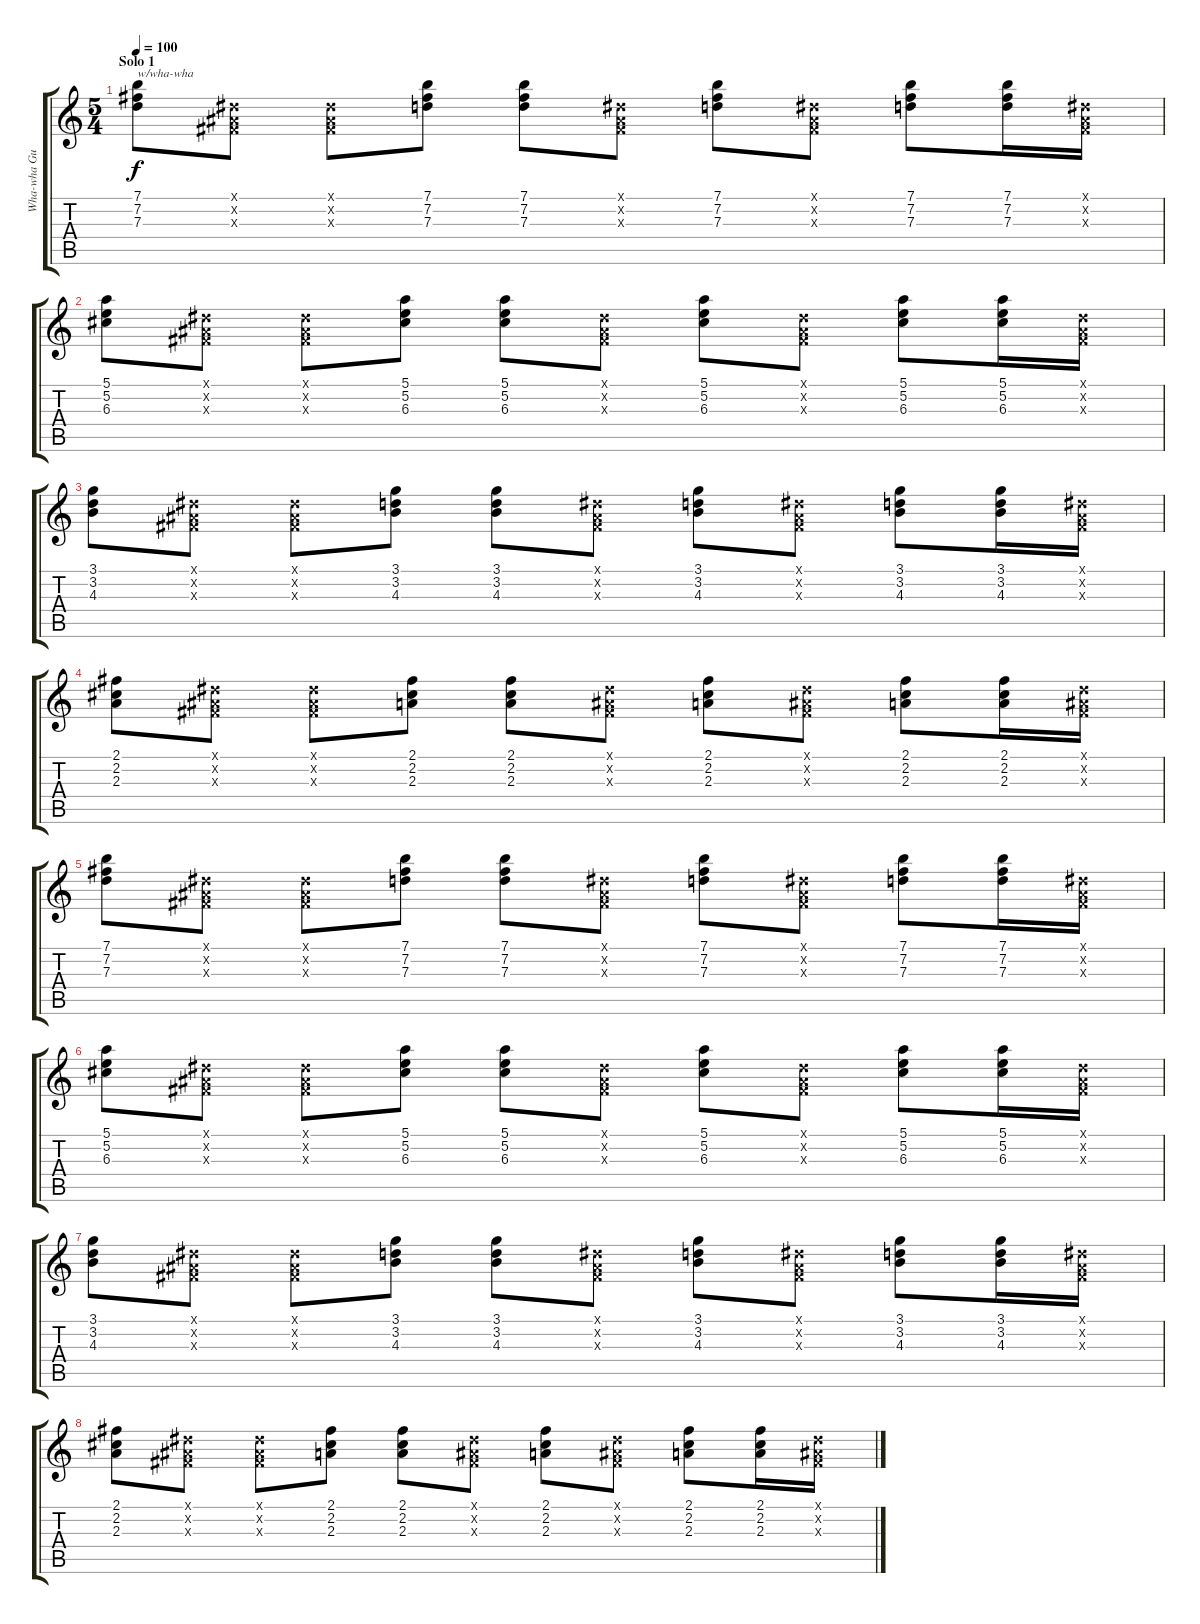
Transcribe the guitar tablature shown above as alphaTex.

\track ("Wha-wha Guitar" "Wha-wha Gu") {instrument electricguitarclean}
\staff {score tabs}
\tuning (E4 B3 G3 D3 A2 E2) {hide}
\ts (5 4)
\section ("" "Solo 1")
\tempo 100
\clef g2
\ks c
(7.1 7.2 7.3).8{txt "w/wha-wha" dy f} (-1.1{x} -1.2{x} -1.3{x}).8 (-1.1{x} -1.2{x} -1.3{x}).8 (7.1 7.2 7.3).8 (7.1 7.2 7.3).8 (-1.1{x} -1.2{x} -1.3{x}).8 (7.1 7.2 7.3).8 (-1.1{x} -1.2{x} -1.3{x}).8 (7.1 7.2 7.3).8 (7.1 7.2 7.3).16 (-1.1{x} -1.2{x} -1.3{x}).16 |
(5.1 5.2 6.3).8 (-1.1{x} -1.2{x} -1.3{x}).8 (-1.1{x} -1.2{x} -1.3{x}).8 (5.1 5.2 6.3).8 (5.1 5.2 6.3).8 (-1.1{x} -1.2{x} -1.3{x}).8 (5.1 5.2 6.3).8 (-1.1{x} -1.2{x} -1.3{x}).8 (5.1 5.2 6.3).8 (5.1 5.2 6.3).16 (-1.1{x} -1.2{x} -1.3{x}).16 |
(3.1 3.2 4.3).8 (-1.1{x} -1.2{x} -1.3{x}).8 (-1.1{x} -1.2{x} -1.3{x}).8 (3.1 3.2 4.3).8 (3.1 3.2 4.3).8 (-1.1{x} -1.2{x} -1.3{x}).8 (3.1 3.2 4.3).8 (-1.1{x} -1.2{x} -1.3{x}).8 (3.1 3.2 4.3).8 (3.1 3.2 4.3).16 (-1.1{x} -1.2{x} -1.3{x}).16 |
(2.1 2.2 2.3).8 (-1.1{x} -1.2{x} -1.3{x}).8 (-1.1{x} -1.2{x} -1.3{x}).8 (2.1 2.2 2.3).8 (2.1 2.2 2.3).8 (-1.1{x} -1.2{x} -1.3{x}).8 (2.1 2.2 2.3).8 (-1.1{x} -1.2{x} -1.3{x}).8 (2.1 2.2 2.3).8 (2.1 2.2 2.3).16 (-1.1{x} -1.2{x} -1.3{x}).16 |
(7.1 7.2 7.3).8 (-1.1{x} -1.2{x} -1.3{x}).8 (-1.1{x} -1.2{x} -1.3{x}).8 (7.1 7.2 7.3).8 (7.1 7.2 7.3).8 (-1.1{x} -1.2{x} -1.3{x}).8 (7.1 7.2 7.3).8 (-1.1{x} -1.2{x} -1.3{x}).8 (7.1 7.2 7.3).8 (7.1 7.2 7.3).16 (-1.1{x} -1.2{x} -1.3{x}).16 |
(5.1 5.2 6.3).8 (-1.1{x} -1.2{x} -1.3{x}).8 (-1.1{x} -1.2{x} -1.3{x}).8 (5.1 5.2 6.3).8 (5.1 5.2 6.3).8 (-1.1{x} -1.2{x} -1.3{x}).8 (5.1 5.2 6.3).8 (-1.1{x} -1.2{x} -1.3{x}).8 (5.1 5.2 6.3).8 (5.1 5.2 6.3).16 (-1.1{x} -1.2{x} -1.3{x}).16 |
(3.1 3.2 4.3).8 (-1.1{x} -1.2{x} -1.3{x}).8 (-1.1{x} -1.2{x} -1.3{x}).8 (3.1 3.2 4.3).8 (3.1 3.2 4.3).8 (-1.1{x} -1.2{x} -1.3{x}).8 (3.1 3.2 4.3).8 (-1.1{x} -1.2{x} -1.3{x}).8 (3.1 3.2 4.3).8 (3.1 3.2 4.3).16 (-1.1{x} -1.2{x} -1.3{x}).16 |
(2.1 2.2 2.3).8 (-1.1{x} -1.2{x} -1.3{x}).8 (-1.1{x} -1.2{x} -1.3{x}).8 (2.1 2.2 2.3).8 (2.1 2.2 2.3).8 (-1.1{x} -1.2{x} -1.3{x}).8 (2.1 2.2 2.3).8 (-1.1{x} -1.2{x} -1.3{x}).8 (2.1 2.2 2.3).8 (2.1 2.2 2.3).16 (-1.1{x} -1.2{x} -1.3{x}).16
